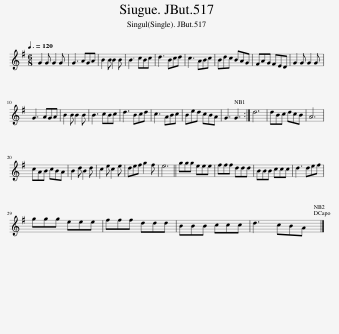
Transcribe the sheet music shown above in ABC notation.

X:1
L:1/8
Q:3/8=120
M:6/8
I:linebreak $
K:G
V:1 treble
V:1
 G2 G G2 G | G3 AGA | B2 B B2 B | B3 cBc | d3 Bcd | %5
 c3 ABc | Bdc BAG | FAG FED | G2 G G2 G |$ G3 AGA | %10
 B2 B B2 B | B3 cBc | d3 Bcd | c3 ABc | Bed cBA | %15
 G3 G3 :| d6 | dBc dcB | A6 |$ cAB cBA | %20
 B2 d B2 d | c2 e c2 e | def g2 f | e6 || ggg eee | %25
 fff ddd | BBB ccc | d3 def |$ ggg eee | fff ddd | %30
 BBB ccc | d3 cBA |] %32
